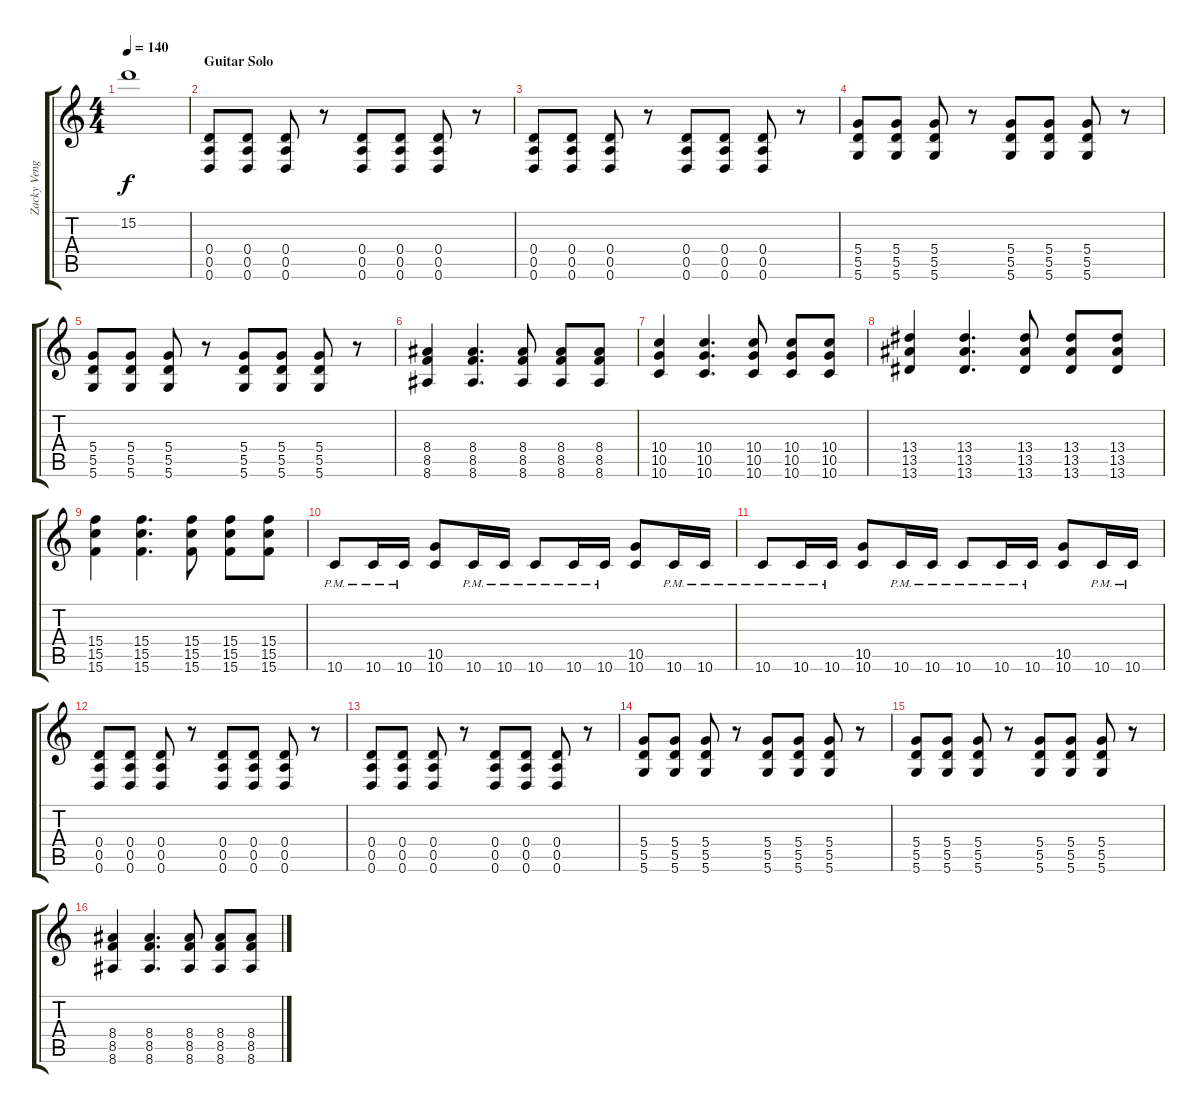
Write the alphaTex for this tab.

\track ("Zacky Vengeance" "Zacky Veng") {instrument overdrivenguitar}
\staff {score tabs}
\tuning (E4 B3 G3 D3 A2 D2) {hide}
\ts (4 4)
\tempo 140
\clef g2
\ks c
15.2{t}.1{dy f} |
\section ("" "Guitar Solo")
(0.4 0.5 0.6).8 (0.4 0.5 0.6).8 (0.4 0.5 0.6).8 r.8 (0.4 0.5 0.6).8 (0.4 0.5 0.6).8 (0.4 0.5 0.6).8 r.8 |
(0.4 0.5 0.6).8 (0.4 0.5 0.6).8 (0.4 0.5 0.6).8 r.8 (0.4 0.5 0.6).8 (0.4 0.5 0.6).8 (0.4 0.5 0.6).8 r.8 |
(5.4 5.5 5.6).8 (5.4 5.5 5.6).8 (5.4 5.5 5.6).8 r.8 (5.4 5.5 5.6).8 (5.4 5.5 5.6).8 (5.4 5.5 5.6).8 r.8 |
(5.4 5.5 5.6).8 (5.4 5.5 5.6).8 (5.4 5.5 5.6).8 r.8 (5.4 5.5 5.6).8 (5.4 5.5 5.6).8 (5.4 5.5 5.6).8 r.8 |
(8.4 8.5 8.6).4 (8.4 8.5 8.6).4{d} (8.4 8.5 8.6).8 (8.4 8.5 8.6).8 (8.4 8.5 8.6).8 |
(10.4 10.5 10.6).4 (10.4 10.5 10.6).4{d} (10.4 10.5 10.6).8 (10.4 10.5 10.6).8 (10.4 10.5 10.6).8 |
(13.4 13.5 13.6).4 (13.4 13.5 13.6).4{d} (13.4 13.5 13.6).8 (13.4 13.5 13.6).8 (13.4 13.5 13.6).8 |
(15.4 15.5 15.6).4 (15.4 15.5 15.6).4{d} (15.4 15.5 15.6).8 (15.4 15.5 15.6).8 (15.4 15.5 15.6).8 |
10.6{pm}.8 10.6{pm}.16 10.6{pm}.16 (10.5 10.6).8 10.6{pm}.16 10.6{pm}.16 10.6{pm}.8 10.6{pm}.16 10.6{pm}.16 (10.5 10.6).8 10.6{pm}.16 10.6{pm}.16 |
10.6{pm}.8 10.6{pm}.16 10.6{pm}.16 (10.5 10.6).8 10.6{pm}.16 10.6{pm}.16 10.6{pm}.8 10.6{pm}.16 10.6{pm}.16 (10.5 10.6).8 10.6{pm}.16 10.6{pm}.16 |
(0.4 0.5 0.6).8 (0.4 0.5 0.6).8 (0.4 0.5 0.6).8 r.8 (0.4 0.5 0.6).8 (0.4 0.5 0.6).8 (0.4 0.5 0.6).8 r.8 |
(0.4 0.5 0.6).8 (0.4 0.5 0.6).8 (0.4 0.5 0.6).8 r.8 (0.4 0.5 0.6).8 (0.4 0.5 0.6).8 (0.4 0.5 0.6).8 r.8 |
(5.4 5.5 5.6).8 (5.4 5.5 5.6).8 (5.4 5.5 5.6).8 r.8 (5.4 5.5 5.6).8 (5.4 5.5 5.6).8 (5.4 5.5 5.6).8 r.8 |
(5.4 5.5 5.6).8 (5.4 5.5 5.6).8 (5.4 5.5 5.6).8 r.8 (5.4 5.5 5.6).8 (5.4 5.5 5.6).8 (5.4 5.5 5.6).8 r.8 |
(8.4 8.5 8.6).4 (8.4 8.5 8.6).4{d} (8.4 8.5 8.6).8 (8.4 8.5 8.6).8 (8.4 8.5 8.6).8
